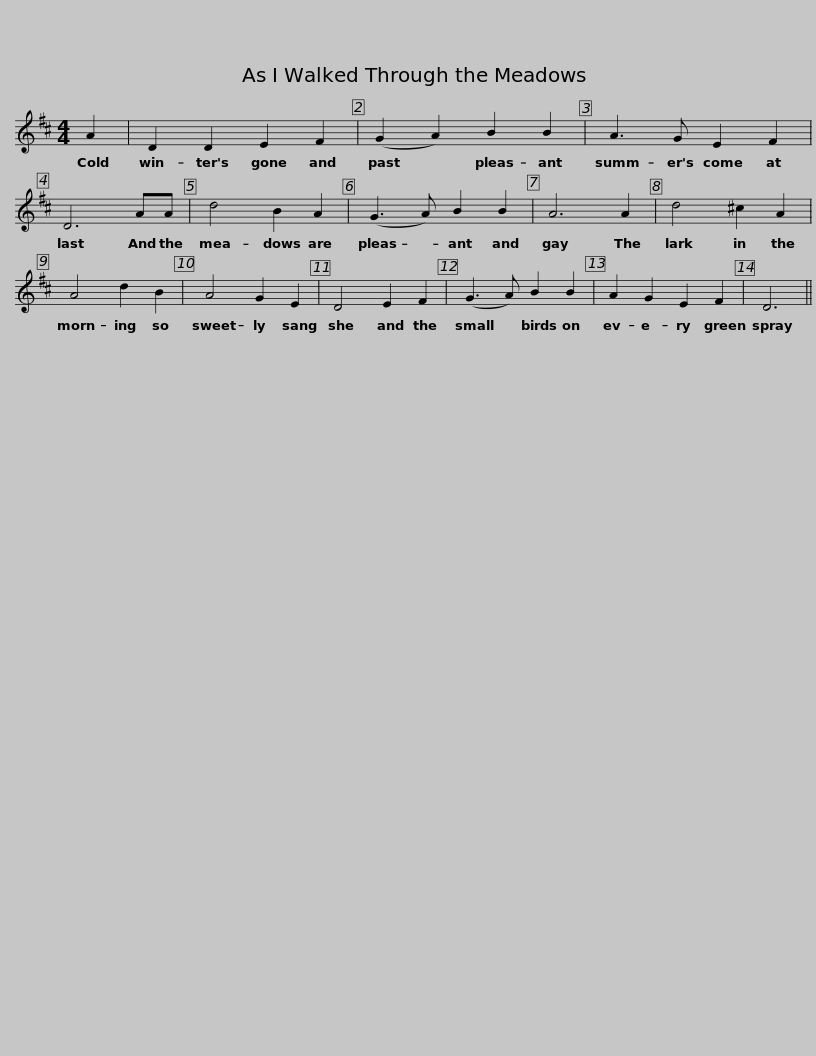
X:1
L:1/8
M:4/4
I:linebreak $
K:D
V:1 treble
V:1
 A2 | D2 D2 E2 F2 | (G2 A2) B2 B2 | A3 G E2 F2 | D6 AA | %5
 d4 B2 A2 |$ (G3 A) B2 B2 | A6 A2 | d4 ^c2 A2 | A4 d2 B2 | %10
 A4 G2 E2 | D4 E2 F2 | (G3 A) B2 B2 |$ A2 G2 E2 F2 | D6 || %15
